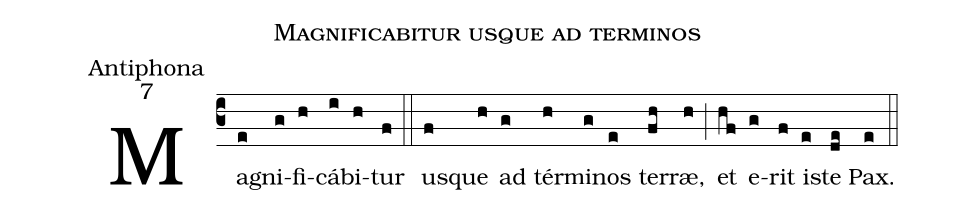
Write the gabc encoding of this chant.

name:Magnificabitur usque ad terminos;
office-part:Antiphona;
mode:7;
%%
(c3) Ma(e)gni(g)fi(h)cá(i)bi(h)tur(f) (::) us(f)que(h) ad(g) tér(h)mi(g)nos(e) ter(fh)ræ,(h) (;) et(hf) e(g)rit(f) i(e)ste(de) Pax.(e) (::)
